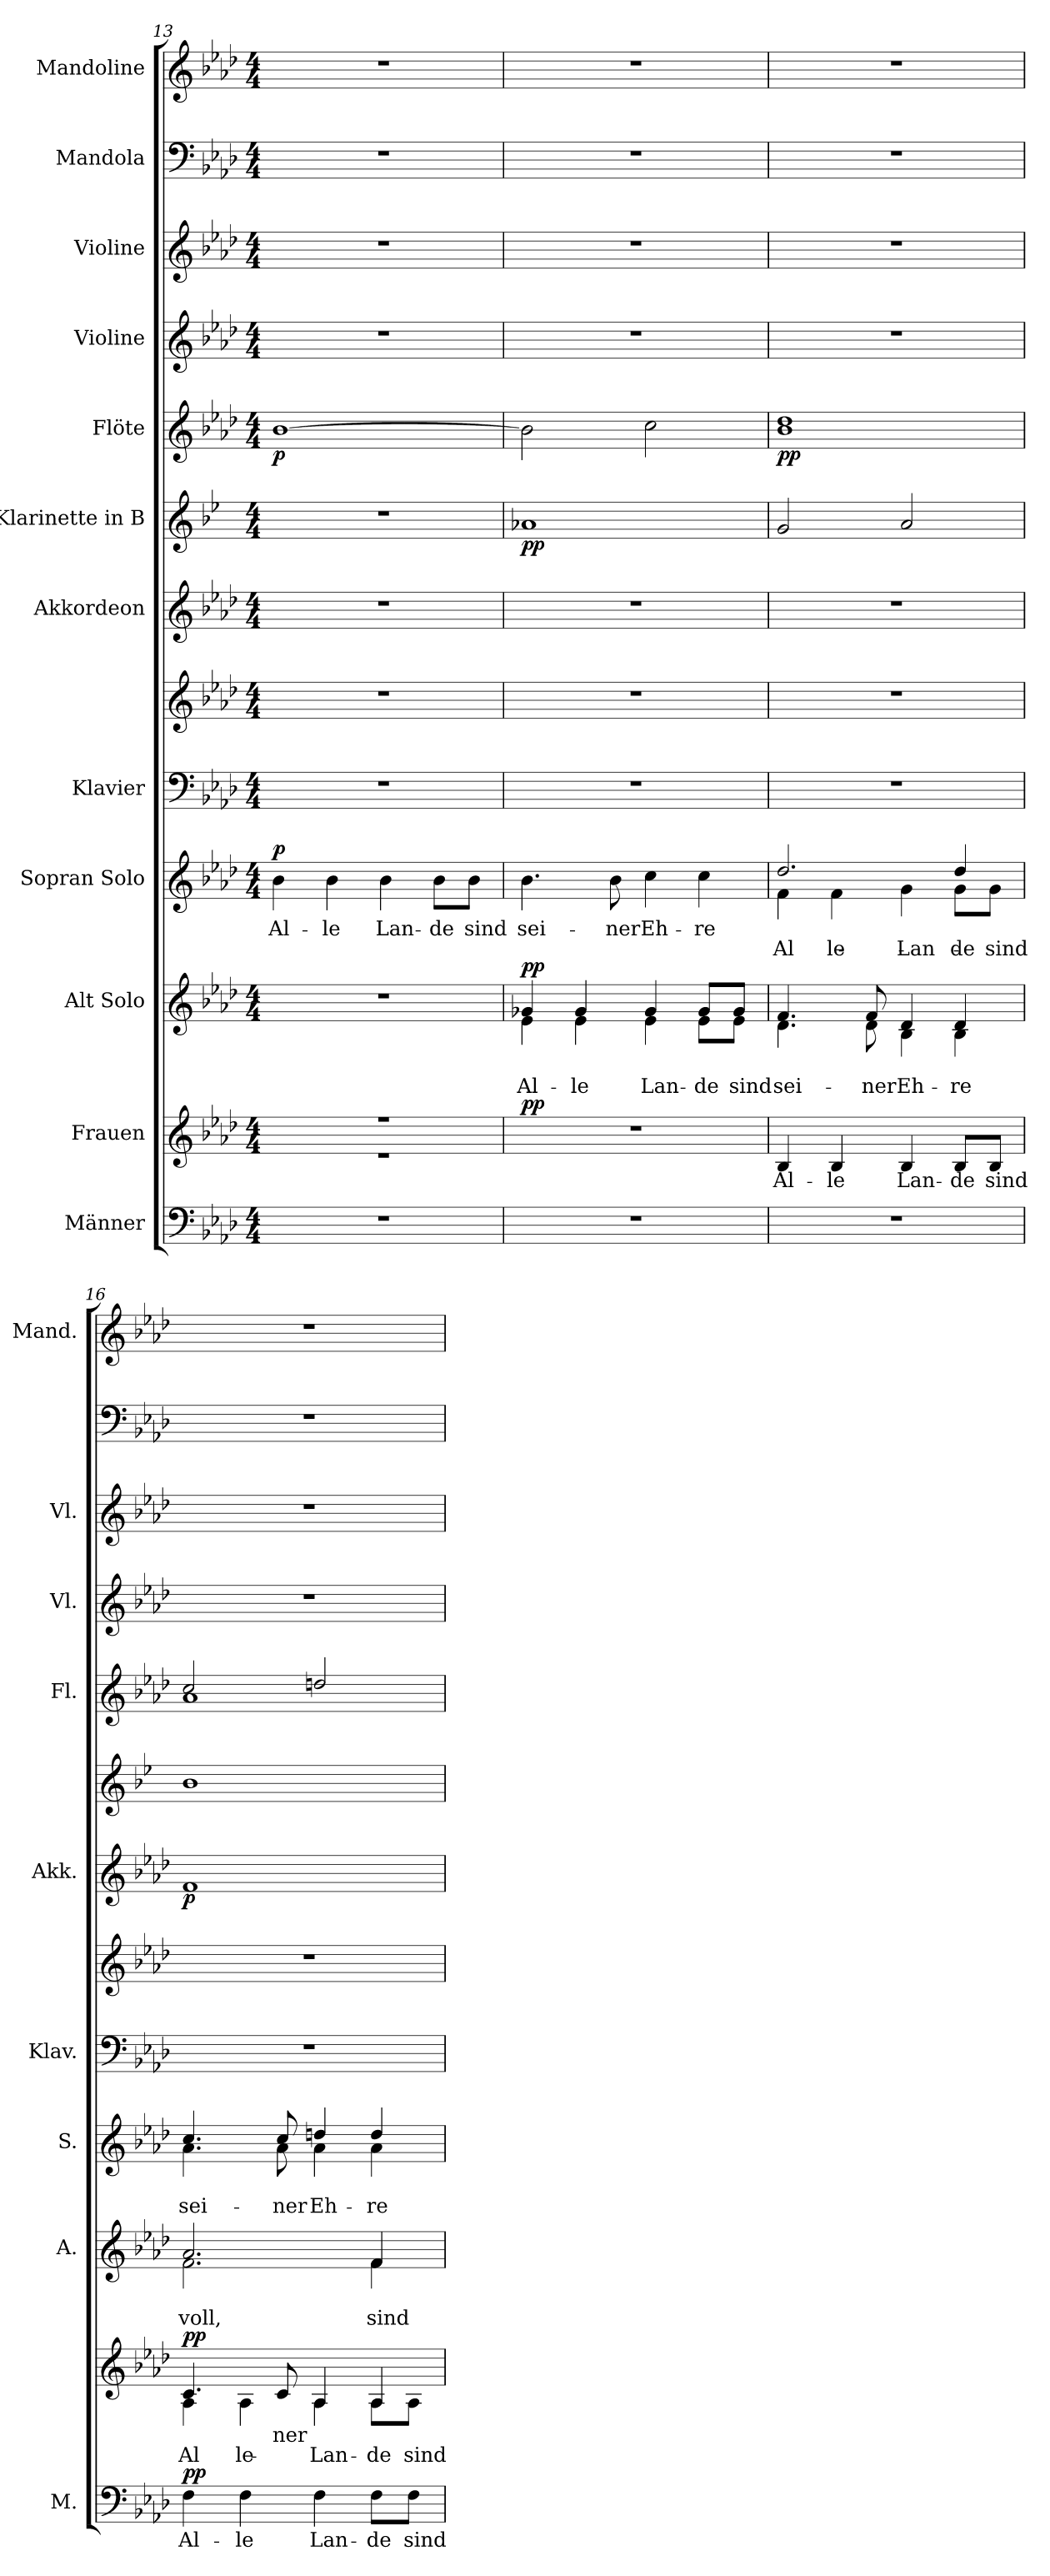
**kern	**text	**dynam	**kern	**text	**text	**dynam	**kern	**text	**text	**dynam	**kern	**text	**text	**dynam	**kern	**kern	**kern	**dynam	**kern	**dynam	**kern	**dynam	**kern	**kern	**kern	**kern
*part12	*part12	*part12	*part11	*part11	*part11	*part11	*part10	*part10	*part10	*part10	*part9	*part9	*part9	*part9	*part8	*part8	*part7	*part7	*part6	*part6	*part5	*part5	*part4	*part3	*part2	*part1
*staff13	*staff13	*staff13	*staff12	*staff12	*staff12	*staff12	*staff11	*staff11	*staff11	*staff11	*staff10	*staff10	*staff10	*staff10	*staff9	*staff8	*staff7	*staff7	*staff6	*staff6	*staff5	*staff5	*staff4	*staff3	*staff2	*staff1
*I"Männer	*	*	*I"Frauen	*	*	*	*I"Alt Solo	*	*	*	*I"Sopran Solo	*	*	*	*I"Klavier	*	*I"Akkordeon	*	*I"Klarinette in B	*	*I"Flöte	*	*I"Violine	*I"Violine	*I"Mandola	*I"Mandoline
*I'M.	*	*	*	*	*	*	*I'A.	*	*	*	*I'S.	*	*	*	*I'Klav.	*	*I'Akk.	*	*	*	*I'Fl.	*	*I'Vl.	*I'Vl.	*	*I'Mand.
*clefF4	*	*	*clefG2	*	*	*	*clefG2	*	*	*	*clefG2	*	*	*	*clefF4	*clefG2	*clefG2	*	*clefG2	*	*clefG2	*	*clefG2	*clefG2	*clefF4	*clefG2
*	*	*	*	*	*	*	*	*	*	*	*	*	*	*	*	*	*	*	*ITrd1c2	*	*	*	*	*	*	*
*k[b-e-a-d-]	*	*	*k[b-e-a-d-]	*	*	*	*k[b-e-a-d-]	*	*	*	*k[b-e-a-d-]	*	*	*	*k[b-e-a-d-]	*k[b-e-a-d-]	*k[b-e-a-d-]	*	*k[b-e-a-d-]	*	*k[b-e-a-d-]	*	*k[b-e-a-d-]	*k[b-e-a-d-]	*k[b-e-a-d-]	*k[b-e-a-d-]
*M4/4	*	*	*M4/4	*	*	*	*M4/4	*	*	*	*M4/4	*	*	*	*M4/4	*M4/4	*M4/4	*	*M4/4	*	*M4/4	*	*M4/4	*M4/4	*M4/4	*M4/4
=13	=13	=13	=13	=13	=13	=13	=13	=13	=13	=13	=13	=13	=13	=13	=13	=13	=13	=13	=13	=13	=13	=13	=13	=13	=13	=13
*	*	*	*^	*	*	*	*	*	*	*	*	*	*	*	*	*	*	*	*	*	*	*	*	*	*	*
!	!	!	!	!	!	!	!	!	!	!	!	!	!LO:LY:b	!	!LO:DY:b	!	!	!	!	!	!	!	!LO:DY:b	!	!	!	!
1r	.	.	1r	1r	.	.	.	1r	.	.	.	4b-\	Al-	.	p	1r	1r	1r	.	1r	.	[1b-	p	1r	1r	1r	1r
!	!	!	!	!	!	!	!	!	!	!	!	!	!LO:LY:b	!	!	!	!	!	!	!	!	!	!	!	!	!	!
.	.	.	.	.	.	.	.	.	.	.	.	4b-\	-le	.	.	.	.	.	.	.	.	.	.	.	.	.	.
!	!	!	!	!	!	!	!	!	!	!	!	!	!LO:LY:b	!	!	!	!	!	!	!	!	!	!	!	!	!	!
.	.	.	.	.	.	.	.	.	.	.	.	4b-\	Lan-	.	.	.	.	.	.	.	.	.	.	.	.	.	.
!	!	!	!	!	!	!	!	!	!	!	!	!	!LO:LY:b	!	!	!	!	!	!	!	!	!	!	!	!	!	!
.	.	.	.	.	.	.	.	.	.	.	.	8b-\L	-de	.	.	.	.	.	.	.	.	.	.	.	.	.	.
!	!	!	!	!	!	!	!	!	!	!	!	!	!LO:LY:b	!	!	!	!	!	!	!	!	!	!	!	!	!	!
.	.	.	.	.	.	.	.	.	.	.	.	8b-\J	sind	.	.	.	.	.	.	.	.	.	.	.	.	.	.
*	*	*	*v	*v	*	*	*	*	*	*	*	*	*	*	*	*	*	*	*	*	*	*	*	*	*	*	*
=14	=14	=14	=14	=14	=14	=14	=14	=14	=14	=14	=14	=14	=14	=14	=14	=14	=14	=14	=14	=14	=14	=14	=14	=14	=14	=14
!	!	!	!	!	!	!	!	!LO:LY:b	!	!	!	!	!	!	!	!	!	!	!	!	!	!	!	!	!	!
*	*	*	*	*	*	*	*^	*	*	*	*	*	*	*	*	*	*	*	*	*	*	*	*	*	*	*
!	!	!	!	!	!	!LO:DY:b	!	!	!	!LO:LY:b	!LO:DY:b	!	!LO:LY:b	!	!	!	!	!	!	!	!	!	!	!	!	!	!
!	!	!	!	!	!	!	!	!	!	!	!LO:DY:n=1:b	!	!	!	!	!	!	!	!	!	!LO:DY:b	!	!	!	!	!	!
!	!	!	!	!	!	!	!	!	!	!	!	!	!	!	!	!	!	!	!	!	!LO:DY:n=1:b	!	!	!	!	!	!
1r	.	.	1r	.	.	pp	4g-X/	4e-\	.	Al-	p p	4.b-\	sei-	.	.	1r	1r	1r	.	1g-X	p p	2b-\]	.	1r	1r	1r	1r
!	!	!	!	!	!	!	!	!	!LO:LY:b	!	!	!	!	!	!	!	!	!	!	!	!	!	!	!	!	!	!
!	!	!	!	!	!	!	!	!	!	!LO:LY:b	!	!	!	!	!	!	!	!	!	!	!	!	!	!	!	!	!
.	.	.	.	.	.	.	4g-/	4e-\	.	-le	.	.	.	.	.	.	.	.	.	.	.	.	.	.	.	.	.
!	!	!	!	!	!	!	!	!	!	!	!	!	!LO:LY:b	!	!	!	!	!	!	!	!	!	!	!	!	!	!
.	.	.	.	.	.	.	.	.	.	.	.	8b-\	-ner	.	.	.	.	.	.	.	.	.	.	.	.	.	.
!	!	!	!	!	!	!	!	!	!LO:LY:b	!	!	!	!	!	!	!	!	!	!	!	!	!	!	!	!	!	!
!	!	!	!	!	!	!	!	!	!	!LO:LY:b	!	!	!LO:LY:b	!	!	!	!	!	!	!	!	!	!	!	!	!	!
.	.	.	.	.	.	.	4g-/	4e-\	.	Lan-	.	4cc\	Eh-	.	.	.	.	.	.	.	.	2cc\	.	.	.	.	.
!	!	!	!	!	!	!	!	!	!LO:LY:b	!	!	!	!	!	!	!	!	!	!	!	!	!	!	!	!	!	!
!	!	!	!	!	!	!	!	!	!	!LO:LY:b	!	!	!LO:LY:b	!	!	!	!	!	!	!	!	!	!	!	!	!	!
.	.	.	.	.	.	.	8g-/L	8e-\L	.	-de	.	4cc\	-re	.	.	.	.	.	.	.	.	.	.	.	.	.	.
!	!	!	!	!	!	!	!	!	!LO:LY:b	!	!	!	!	!	!	!	!	!	!	!	!	!	!	!	!	!	!
!	!	!	!	!	!	!	!	!	!	!LO:LY:b	!	!	!	!	!	!	!	!	!	!	!	!	!	!	!	!	!
.	.	.	.	.	.	.	8g-/J	8e-\J	.	sind	.	.	.	.	.	.	.	.	.	.	.	.	.	.	.	.	.
=15	=15	=15	=15	=15	=15	=15	=15	=15	=15	=15	=15	=15	=15	=15	=15	=15	=15	=15	=15	=15	=15	=15	=15	=15	=15	=15	=15
!	!	!	!	!LO:LY:b	!	!	!	!	!LO:LY:b	!	!	!	!	!	!	!	!	!	!	!	!	!	!	!	!	!	!
!	!	!	!	!	!	!	!	!	!	!LO:LY:b	!	!	!LO:LY:b	!	!	!	!	!	!	!	!	!	!	!	!	!	!
*	*	*	*	*	*	*	*	*	*	*	*	*^	*	*	*	*	*	*	*	*	*	*	*	*	*	*	*
!	!	!	!	!	!	!	!	!	!	!	!	!	!	!	!LO:LY:b	!	!	!	!	!	!	!	!	!LO:DY:b	!	!	!	!
*	*	*	*	*	*	*	*	*	*	*	*	*	*	*	*	*	*	*	*	*	*	*	*^	*	*	*	*	*
!	!	!	!	!	!	!	!	!	!	!	!	!	!	!	!	!	!	!	!	!	!	!	!	!	!LO:DY:n=1:b	!	!	!	!
1r	.	.	4B-/	Al-	.	.	4.f/	4.d-\	.	sei-	.	2.dd-/	4f\	.	Al-	.	1r	1r	1r	.	2f/	.	1dd-	1b-	p p	1r	1r	1r	1r
!	!	!	!	!LO:LY:b	!	!	!	!	!	!	!	!	!	!	!LO:LY:b	!	!	!	!	!	!	!	!	!	!	!	!	!	!
.	.	.	4B-/	-le	.	.	.	.	.	.	.	.	4f\	.	-le	.	.	.	.	.	.	.	.	.	.	.	.	.	.
!	!	!	!	!	!	!	!	!	!LO:LY:b	!	!	!	!	!	!	!	!	!	!	!	!	!	!	!	!	!	!	!	!
!	!	!	!	!	!	!	!	!	!	!LO:LY:b	!	!	!	!	!	!	!	!	!	!	!	!	!	!	!	!	!	!	!
.	.	.	.	.	.	.	8f/	8d-\	.	-ner	.	.	.	.	.	.	.	.	.	.	.	.	.	.	.	.	.	.	.
!	!	!	!	!LO:LY:b	!	!	!	!	!LO:LY:b	!	!	!	!	!	!	!	!	!	!	!	!	!	!	!	!	!	!	!	!
!	!	!	!	!	!	!	!	!	!	!LO:LY:b	!	!	!	!	!LO:LY:b	!	!	!	!	!	!	!	!	!	!	!	!	!	!
.	.	.	4B-/	Lan-	.	.	4d-/	4B-\	.	Eh-	.	.	4g\	.	Lan-	.	.	.	.	.	2g/	.	.	.	.	.	.	.	.
!	!	!	!	!LO:LY:b	!	!	!	!	!LO:LY:b	!	!	!	!	!	!	!	!	!	!	!	!	!	!	!	!	!	!	!	!
!	!	!	!	!	!	!	!	!	!	!LO:LY:b	!	!	!	!LO:LY:b	!	!	!	!	!	!	!	!	!	!	!	!	!	!	!
!	!	!	!	!	!	!	!	!	!	!	!	!	!	!	!LO:LY:b	!	!	!	!	!	!	!	!	!	!	!	!	!	!
.	.	.	8B-/L	-de	.	.	4d-/	4B-\	.	-re	.	4dd-/	8g\L	.	-de	.	.	.	.	.	.	.	.	.	.	.	.	.	.
!	!	!	!	!LO:LY:b	!	!	!	!	!	!	!	!	!	!	!LO:LY:b	!	!	!	!	!	!	!	!	!	!	!	!	!	!
.	.	.	8B-/J	sind	.	.	.	.	.	.	.	.	8g\J	.	sind	.	.	.	.	.	.	.	.	.	.	.	.	.	.
=16	=16	=16	=16	=16	=16	=16	=16	=16	=16	=16	=16	=16	=16	=16	=16	=16	=16	=16	=16	=16	=16	=16	=16	=16	=16	=16	=16	=16	=16
!	!LO:LY:b	!	!	!LO:LY:b	!	!	!	!	!	!	!	!	!	!	!	!	!	!	!	!	!	!	!	!	!	!	!	!	!
*	*	*	*^	*	*	*	*	*	*	*	*	*	*	*	*	*	*	*	*	*	*	*	*	*	*	*	*	*	*
!	!	!	!	!	!	!LO:LY:b	!	!	!	!LO:LY:b	!	!	!	!	!	!	!	!	!	!	!	!	!	!	!	!	!	!	!	!
!	!	!	!	!	!	!	!	!	!	!	!LO:LY:b	!	!	!	!LO:LY:b	!	!	!	!	!	!	!	!	!	!	!	!	!	!	!
!	!	!LO:DY:b	!	!	!	!	!LO:DY:b	!	!	!	!	!	!	!	!	!LO:LY:b	!	!	!	!	!LO:DY:b	!	!	!	!	!	!	!	!	!
4F\	Al-	pp	4.c/	4A-\	.	Al-	pp	2.a-/	2.f\	.	voll,	.	4.cc/	4.a-\	.	sei-	.	1r	1r	1f	p	1a-	.	2cc/	1a-	.	1r	1r	1r	1r
!	!LO:LY:b	!	!	!	!	!LO:LY:b	!	!	!	!	!	!	!	!	!	!	!	!	!	!	!	!	!	!	!	!	!	!	!	!
4F\	-le	.	.	4A-\	.	-le	.	.	.	.	.	.	.	.	.	.	.	.	.	.	.	.	.	.	.	.	.	.	.	.
!	!	!	!	!	!LO:LY:b	!	!	!	!	!	!	!	!	!	!LO:LY:b	!	!	!	!	!	!	!	!	!	!	!	!	!	!	!
!	!	!	!	!	!	!	!	!	!	!	!	!	!	!	!	!LO:LY:b	!	!	!	!	!	!	!	!	!	!	!	!	!	!
.	.	.	8c/	.	-ner	.	.	.	.	.	.	.	8cc/	8a-\	.	-ner	.	.	.	.	.	.	.	.	.	.	.	.	.	.
!	!LO:LY:b	!	!	!	!LO:LY:b	!	!	!	!	!	!	!	!	!	!	!	!	!	!	!	!	!	!	!	!	!	!	!	!	!
!	!	!	!	!	!	!LO:LY:b	!	!	!	!	!	!	!	!	!LO:LY:b	!	!	!	!	!	!	!	!	!	!	!	!	!	!	!
!	!	!	!	!	!	!	!	!	!	!	!	!	!	!	!	!LO:LY:b	!	!	!	!	!	!	!	!	!	!	!	!	!	!
4F\	Lan-	.	4A-/	4A-\	.	Lan-	.	.	.	.	.	.	4ddn/	4a-\	.	Eh-	.	.	.	.	.	.	.	2ddn/	.	.	.	.	.	.
!	!LO:LY:b	!	!	!	!LO:LY:b	!	!	!	!	!	!	!	!	!	!	!	!	!	!	!	!	!	!	!	!	!	!	!	!	!
!	!	!	!	!	!	!LO:LY:b	!	!	!	!LO:LY:b	!	!	!	!	!	!	!	!	!	!	!	!	!	!	!	!	!	!	!	!
!	!	!	!	!	!	!	!	!	!	!	!LO:LY:b	!	!	!	!LO:LY:b	!	!	!	!	!	!	!	!	!	!	!	!	!	!	!
!	!	!	!	!	!	!	!	!	!	!	!	!	!	!	!	!LO:LY:b	!	!	!	!	!	!	!	!	!	!	!	!	!	!
8F\L	-de	.	4A-/	8A-\L	.	-de	.	4f/	4f\	.	sind	.	4dd/	4a-\	.	-re	.	.	.	.	.	.	.	.	.	.	.	.	.	.
!	!LO:LY:b	!	!	!	!	!LO:LY:b	!	!	!	!	!	!	!	!	!	!	!	!	!	!	!	!	!	!	!	!	!	!	!	!
8F\J	sind	.	.	8A-\J	.	sind	.	.	.	.	.	.	.	.	.	.	.	.	.	.	.	.	.	.	.	.	.	.	.	.
*	*	*	*v	*v	*	*	*	*	*	*	*	*	*v	*v	*	*	*	*	*	*	*	*	*	*v	*v	*	*	*	*	*
*	*	*	*	*	*	*	*v	*v	*	*	*	*	*	*	*	*	*	*	*	*	*	*	*	*	*	*	*
=	=	=	=	=	=	=	=	=	=	=	=	=	=	=	=	=	=	=	=	=	=	=	=	=	=	=
*-	*-	*-	*-	*-	*-	*-	*-	*-	*-	*-	*-	*-	*-	*-	*-	*-	*-	*-	*-	*-	*-	*-	*-	*-	*-	*-
